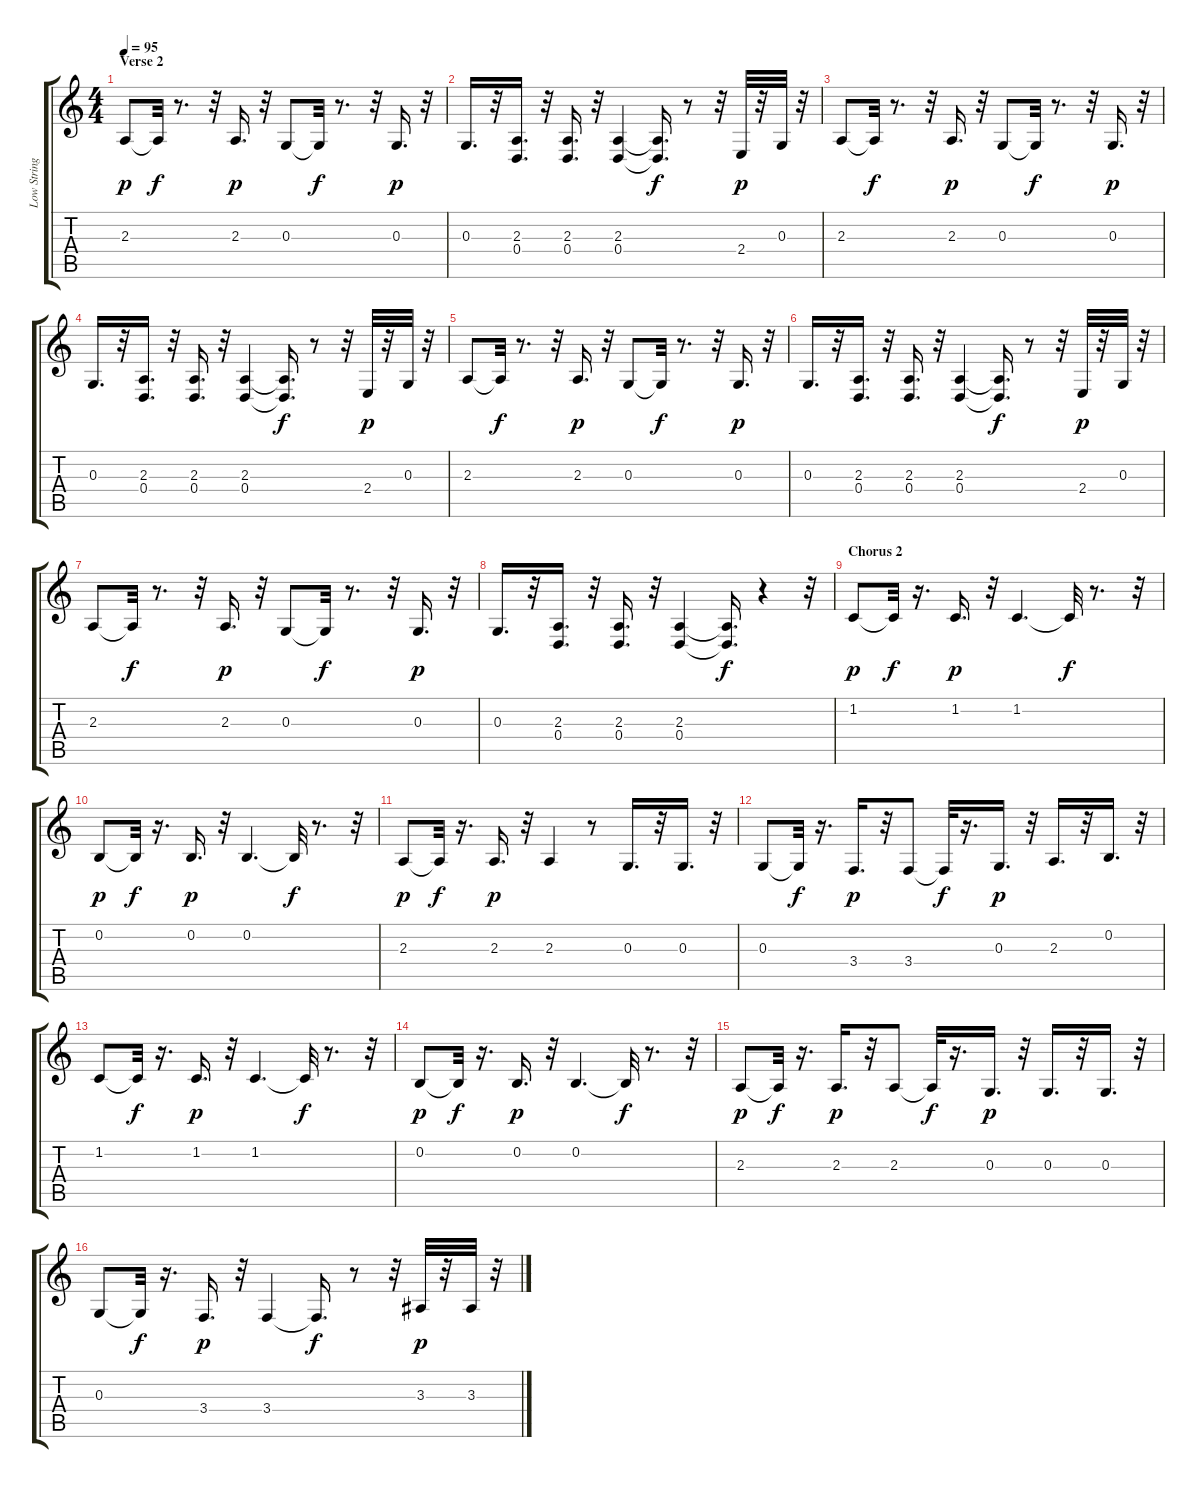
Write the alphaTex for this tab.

\track ("Low Strings" "Low String") {instrument stringensemble1}
\staff {score tabs}
\tuning (E4 B3 G3 D3 A2 E2) {hide}
\ts (4 4)
\section ("" "Verse 2")
\tempo 95
\clef g2
\ks c
2.3.8{dy p} 2.3{t}.32{dy f} r.8{d} r.32 2.3.16{d dy p} r.32 0.3.8 0.3{t}.32{dy f} r.8{d} r.32 0.3.16{d dy p} r.32 |
0.3.16{d} r.32 (2.3 0.4).16{d} r.32 (2.3 0.4).16{d} r.32 (2.3 0.4).4 (2.3{t} 0.4{t}).16{d dy f} r.8 r.32 2.4.32{dy p} r.32 0.3.32 r.32 |
2.3.8 2.3{t}.32{dy f} r.8{d} r.32 2.3.16{d dy p} r.32 0.3.8 0.3{t}.32{dy f} r.8{d} r.32 0.3.16{d dy p} r.32 |
0.3.16{d} r.32 (2.3 0.4).16{d} r.32 (2.3 0.4).16{d} r.32 (2.3 0.4).4 (2.3{t} 0.4{t}).16{d dy f} r.8 r.32 2.4.32{dy p} r.32 0.3.32 r.32 |
2.3.8 2.3{t}.32{dy f} r.8{d} r.32 2.3.16{d dy p} r.32 0.3.8 0.3{t}.32{dy f} r.8{d} r.32 0.3.16{d dy p} r.32 |
0.3.16{d} r.32 (2.3 0.4).16{d} r.32 (2.3 0.4).16{d} r.32 (2.3 0.4).4 (2.3{t} 0.4{t}).16{d dy f} r.8 r.32 2.4.32{dy p} r.32 0.3.32 r.32 |
2.3.8 2.3{t}.32{dy f} r.8{d} r.32 2.3.16{d dy p} r.32 0.3.8 0.3{t}.32{dy f} r.8{d} r.32 0.3.16{d dy p} r.32 |
0.3.16{d} r.32 (2.3 0.4).16{d} r.32 (2.3 0.4).16{d} r.32 (2.3 0.4).4 (2.3{t} 0.4{t}).16{d dy f} r.4 r.32 |
\section ("" "Chorus 2")
1.2.8{dy p} 1.2{t}.32{dy f} r.16{d} 1.2.16{d dy p} r.32 1.2.4{d} 1.2{t}.32{dy f} r.8{d} r.32 |
0.2.8{dy p} 0.2{t}.32{dy f} r.16{d} 0.2.16{d dy p} r.32 0.2.4{d} 0.2{t}.32{dy f} r.8{d} r.32 |
2.3.8{dy p} 2.3{t}.32{dy f} r.16{d} 2.3.16{d dy p} r.32 2.3.4 r.8 0.3.16{d} r.32 0.3.16{d} r.32 |
0.3.8 0.3{t}.32{dy f} r.16{d} 3.4.16{d dy p} r.32 3.4.8 3.4{t}.32{dy f} r.16{d} 0.3.16{d dy p} r.32 2.3.16{d} r.32 0.2.16{d} r.32 |
1.2.8 1.2{t}.32{dy f} r.16{d} 1.2.16{d dy p} r.32 1.2.4{d} 1.2{t}.32{dy f} r.8{d} r.32 |
0.2.8{dy p} 0.2{t}.32{dy f} r.16{d} 0.2.16{d dy p} r.32 0.2.4{d} 0.2{t}.32{dy f} r.8{d} r.32 |
2.3.8{dy p} 2.3{t}.32{dy f} r.16{d} 2.3.16{d dy p} r.32 2.3.8 2.3{t}.32{dy f} r.16{d} 0.3.16{d dy p} r.32 0.3.16{d} r.32 0.3.16{d} r.32 |
0.3.8 0.3{t}.32{dy f} r.16{d} 3.4.16{d dy p} r.32 3.4.4 3.4{t}.16{d dy f} r.8 r.32 3.3.32{dy p} r.32 3.3.32 r.32
